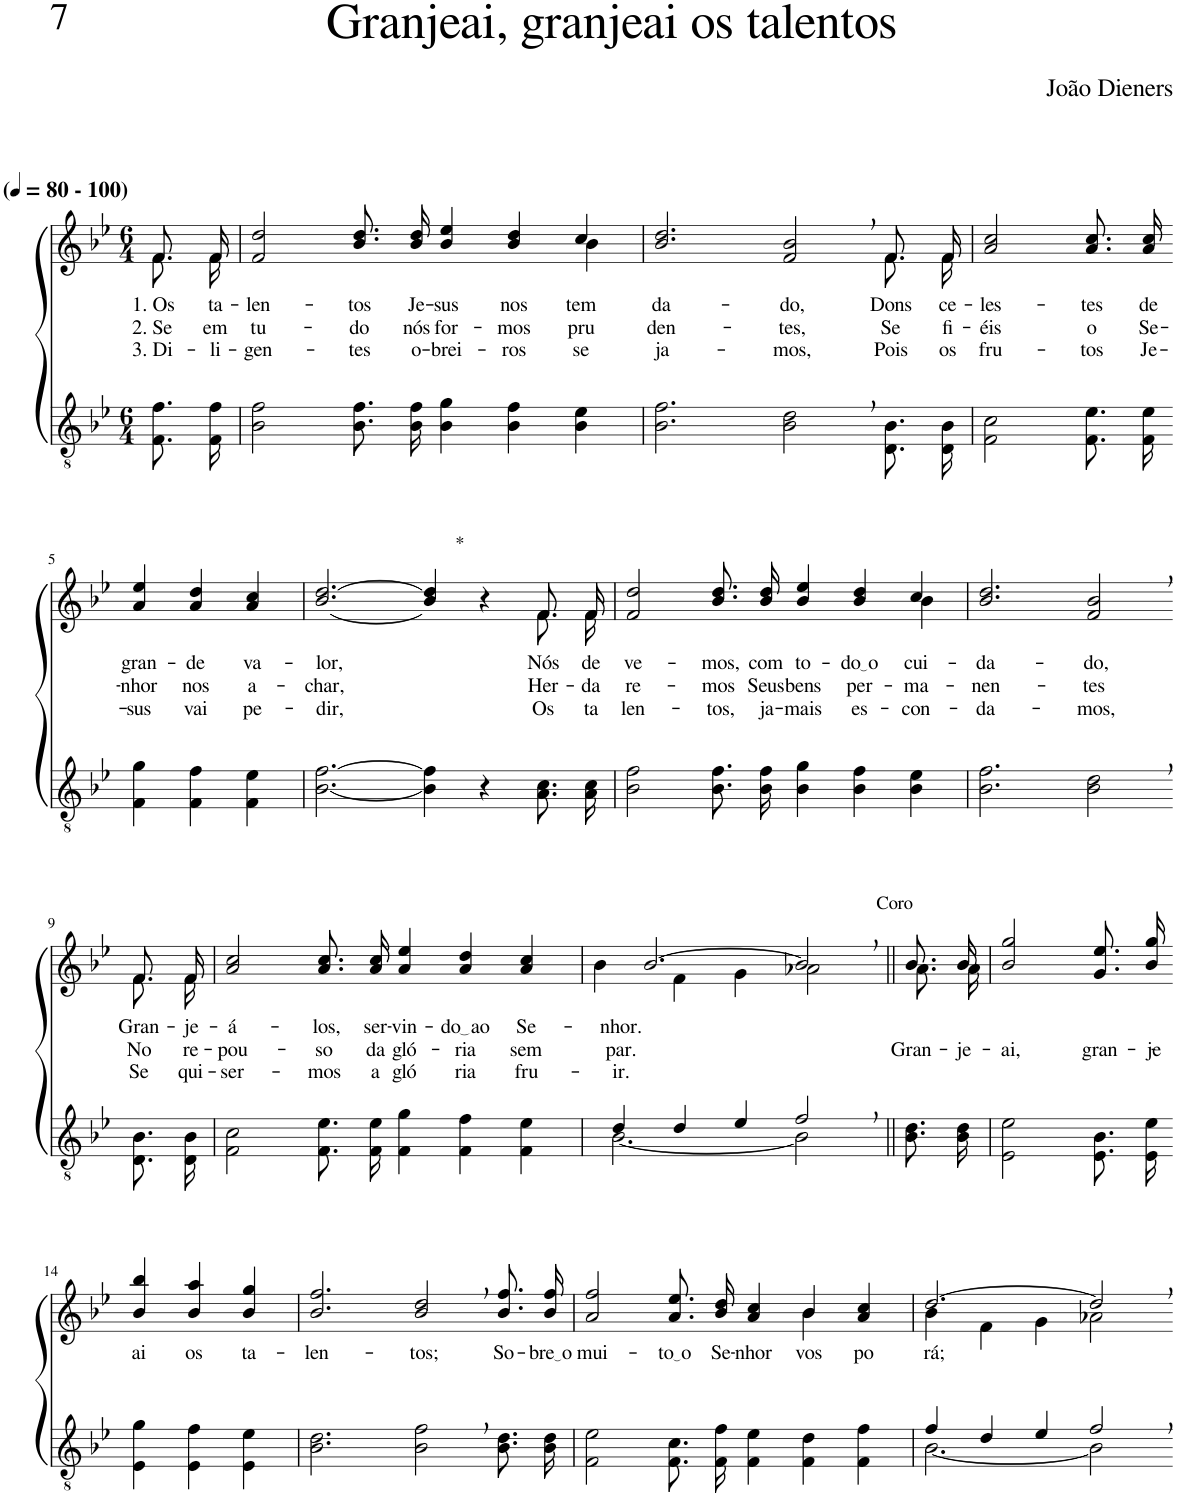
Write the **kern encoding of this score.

**kern	**kern	**text	**text	**text
*part2	*part1	*part1	*part1	*part1
*staff2	*staff1	*staff1	*staff1	*staff1
*I"Parte III e IV	*I"Parte I e II	*	*	*
*clefGv2	*clefG2	*	*	*
*Trd4c7	*Trd4c7	*	*	*
*k[b-e-]	*k[b-e-]	*	*	*
*M6/4	*M6/4	*	*	*
*MM80	*MM80	*	*	*
=1	=1	=1	=1	=1
!	!LO:TX:a:B:t=(	!	!	!
!	!LO:TX:a:B:t=- 100)	!	!	!
!	!	!LO:LY:b	!LO:LY:b	!LO:LY:b
*	*^	*	*	*
8.F\ 8.f\L	8.f/L	8.f\L	1. Os	2. Se	3. Di-
!	!	!	!LO:LY:b	!LO:LY:b	!LO:LY:b
16F\ 16f\Jk	16f/Jk	16f\Jk	ta-	em	-li-
=2	=2	=2	=2	=2	=2
!	!	!	!LO:LY:b	!LO:LY:b	!LO:LY:b
2B-\ 2f\	2f/ 2dd/	4ryy	-len-	tu-	-gen-
!	!	!	!LO:LY:b	!LO:LY:b	!LO:LY:b
*	*v	*v	*	*	*
8.B-\ 8.f\L	8.b-\ 8.dd\L	-tos	-do	-tes
!	!	!LO:LY:b	!LO:LY:b	!LO:LY:b
16B-\ 16f\Jk	16b-\ 16dd\Jk	Je-	nós	o-
!	!	!LO:LY:b	!LO:LY:b	!LO:LY:b
4B-\ 4g\	4b-/ 4ee-/	-sus	for-	-brei-
!	!	!LO:LY:b	!LO:LY:b	!LO:LY:b
4B-\ 4f\	4b-/ 4dd/	nos	-mos	-ros
*	*^	*	*	*
!	!	!	!LO:LY:b	!LO:LY:b	!LO:LY:b
4B-\ 4e-\	4cc/	4b-\	tem	pru-	se-
=3	=3	=3	=3	=3	=3
!	!	!	!LO:LY:b	!LO:LY:b	!LO:LY:b
2.B-\ 2.f\	2.b-/ 2.dd/	4ryy	da-	-den-	-ja-
!	!	!	!LO:LY:b	!LO:LY:b	!LO:LY:b
*	*v	*v	*	*	*
2B-\, 2d\,	2f/, 2b-/,	-do,	-tes,	-mos,
!	!	!LO:LY:b	!LO:LY:b	!LO:LY:b
*	*^	*	*	*
8.D/ 8.B-/L	8.f/L	8.f\L	Dons	Se	Pois
!	!	!	!LO:LY:b	!LO:LY:b	!LO:LY:b
16D/ 16B-/Jk	16f/Jk	16f\Jk	ce-	fi-	os
=4	=4	=4	=4	=4	=4
!	!	!	!LO:LY:b	!LO:LY:b	!LO:LY:b
*	*v	*v	*	*	*
2F\ 2c\	2a/ 2cc/	-les-	-éis	fru-
!	!	!LO:LY:b	!LO:LY:b	!LO:LY:b
8.F\ 8.e-\L	8.a\ 8.cc\L	-tes	o	-tos
!	!	!LO:LY:b	!LO:LY:b	!LO:LY:b
16F\ 16e-\Jk	16a\ 16cc\Jk	de	Se-	Je-
!!LO:LB:g=z
=5-	=5-	=5-	=5-	=5-
!	!	!LO:LY:b	!LO:LY:b	!LO:LY:b
4F\ 4g\	4a/ 4ee-/	gran-	-nhor	-sus
!	!	!LO:LY:b	!LO:LY:b	!LO:LY:b
4F\ 4f\	4a/ 4dd/	-de	nos	vai
!	!	!LO:LY:b	!LO:LY:b	!LO:LY:b
4F\ 4e-\	4a/ 4cc/	va-	a-	pe-
=6	=6	=6	=6	=6
!	!	!LO:LY:b	!LO:LY:b	!LO:LY:b
*	*^	*	*	*
[2.B-\ [2.f\	[2.b-/ [2.dd/	4ryy	-lor,-	-char,	-dir,-
!	!LO:TX:a:t=*	!	!	!	!
*	*v	*v	*	*	*
4B-\] 4f\]	4b-/] 4dd/]	.	.	.
4r	4r	.	.	.
*	*^	*	*	*
!	!	!	!LO:LY:b	!LO:LY:b	!LO:LY:b
8.A\ 8.c\L	8.f/L	8.f\L	-Nós	Her-	-Os
!	!	!	!LO:LY:b	!LO:LY:b	!LO:LY:b
16A\ 16c\Jk	16f/Jk	16f\Jk	de-	-da-	ta-
=7	=7	=7	=7	=7	=7
!	!	!	!LO:LY:b	!LO:LY:b	!LO:LY:b
2B-\ 2f\	2f/ 2dd/	4ryy	-ve-	-re-	-len-
!	!	!	!LO:LY:b	!LO:LY:b	!LO:LY:b
*	*v	*v	*	*	*
8.B-\ 8.f\L	8.b-\ 8.dd\L	-mos,	-mos	-tos,
!	!	!LO:LY:b	!LO:LY:b	!LO:LY:b
16B-\ 16f\Jk	16b-\ 16dd\Jk	com	Seus	ja-
!	!	!LO:LY:b	!LO:LY:b	!LO:LY:b
4B-\ 4g\	4b-/ 4ee-/	to-	bens	-mais
!	!	!LO:LY:b	!LO:LY:b	!LO:LY:b
4B-\ 4f\	4b-/ 4dd/	do o	per-	es-
!	!	!LO:LY:b	!LO:LY:b	!LO:LY:b
*	*^	*	*	*
4B-\ 4e-\	4cc/	4b-\	cui-	-ma-	-con-
=8	=8	=8	=8	=8	=8
!	!	!	!LO:LY:b	!LO:LY:b	!LO:LY:b
*	*v	*v	*	*	*
2.B-\ 2.f\	2.b-/ 2.dd/	-da-	-nen-	-da-
!	!	!LO:LY:b	!LO:LY:b	!LO:LY:b
2B-\, 2d\,	2f/, 2b-/,	-do,	-tes	-mos,
!!LO:LB:g=z
=9-	=9-	=9-	=9-	=9-
!	!	!LO:LY:b	!LO:LY:b	!LO:LY:b
*	*^	*	*	*
8.D/ 8.B-/L	8.f\L	8.f/L	Gran-	No	Se
!	!	!	!LO:LY:b	!LO:LY:b	!LO:LY:b
16D/ 16B-/Jk	16f\Jk	16f/Jk	-je-	re-	qui-
=10	=10	=10	=10	=10	=10
!	!	!	!LO:LY:b	!LO:LY:b	!LO:LY:b
*	*v	*v	*	*	*
2F\ 2c\	2a/ 2cc/	-á-	-pou-	-ser-
!	!	!LO:LY:b	!LO:LY:b	!LO:LY:b
8.F\ 8.e-\L	8.a\ 8.cc\L	-los,	-so	-mos
!	!	!LO:LY:b	!LO:LY:b	!LO:LY:b
16F\ 16e-\Jk	16a\ 16cc\Jk	ser-	da	a
!	!	!LO:LY:b	!LO:LY:b	!LO:LY:b
4F\ 4g\	4a/ 4ee-/	-vin-	gló-	gló
!	!	!LO:LY:b	!LO:LY:b	!LO:LY:b
4F\ 4f\	4a/ 4dd/	do ao	-ria	ria
!	!	!LO:LY:b	!LO:LY:b	!LO:LY:b
4F\ 4e-\	4a/ 4cc/	Se-	sem	fru-
=11	=11	=11	=11	=11
*^	*	*	*	*
!	!	!	!LO:LY:b	!LO:LY:b	!LO:LY:b
*	*	*^	*	*	*
4d/	[2.B-\	[2.b-/	4b-\	-nhor.	par.	-ir.
4d/	.	.	4f\	.	.	.
4e-/	.	.	4g\	.	.	.
!	!	!LO:TX:a:t=Coro	!	!	!	!
2f,/	2B-\]	2b-,/]	2a-X\	.	.	.
=12||	=12||	=12||	=12||	=12||	=12||	=12||
!	!	!	!	!	!LO:LY:b	!
*v	*v	*	*	*	*	*
8.B-\ 8.d\L	8.b-/L	8.a\L	.	Gran-	.
!	!	!	!	!LO:LY:b	!
16B-\ 16d\Jk	16b-/Jk	16a\Jk	.	-je-	.
=13	=13	=13	=13	=13	=13
!	!	!	!	!LO:LY:b	!
*	*v	*v	*	*	*
2E-\ 2e-\	2b-/ 2gg/	.	-ai,	.
!	!	!	!LO:LY:b	!
8.E-/ 8.B-/L	8.g\ 8.ee-\L	.	gran-	.
!	!	!	!LO:LY:b	!
16E-/ 16e-/Jk	16b-\ 16gg\Jk	.	-je-	.
!!LO:LB:g=z
=14-	=14-	=14-	=14-	=14-
!	!	!LO:LY:b	!	!
4E-\ 4g\	4b-/ 4bb-/	ai	.	.
!	!	!LO:LY:b	!	!
4E-\ 4f\	4b-/ 4aa/	os	.	.
!	!	!LO:LY:b	!	!
4E-\ 4e-\	4b-/ 4gg/	ta-	.	.
=15	=15	=15	=15	=15
!	!	!LO:LY:b	!	!
2.B-\ 2.d\	2.b-/ 2.ff/	-len-	.	.
!	!	!LO:LY:b	!	!
2B-\, 2f\,	2b-/, 2dd/,	-tos;	.	.
!	!	!LO:LY:b	!	!
8.B-\ 8.d\L	8.b-\ 8.ff\L	So-	.	.
!	!	!LO:LY:b	!	!
16B-\ 16d\Jk	16b-\ 16ff\Jk	bre o	.	.
=16	=16	=16	=16	=16
!	!	!LO:LY:b	!	!
*	*^	*	*	*
2F\ 2e-\	2a/ 2ff/	1ryy	mui-	.	.
!	!	!	!LO:LY:b	!	!
8.F\ 8.c\L	8.a\ 8.ee-\L	.	to o	.	.
!	!	!	!LO:LY:b	!	!
16F\ 16f\Jk	16b-\ 16dd\Jk	.	Se-	.	.
!	!	!	!LO:LY:b	!	!
4F\ 4e-\	4a/ 4cc/	.	-nhor	.	.
!	!	!	!LO:LY:b	!	!
4F\ 4d\	4b-/	4b-\	vos	.	.
!	!	!	!LO:LY:b	!	!
4F\ 4f\	4a/ 4cc/	4ryy	po-	.	.
=17	=17	=17	=17	=17	=17
*^	*	*	*	*	*
!	!	!	!	!LO:LY:b	!	!
4f/	[2.B-\	[2.dd/	4b-\	-rá;	.	.
4d/	.	.	4f\	.	.	.
4e-/	.	.	4g\	.	.	.
2f,/	2B-\]	2dd,/]	2a-X\	.	.	.
*v	*v	*	*	*	*	*
*	*v	*v	*	*	*
=-	=-	=-	=-	=-
*-	*-	*-	*-	*-
